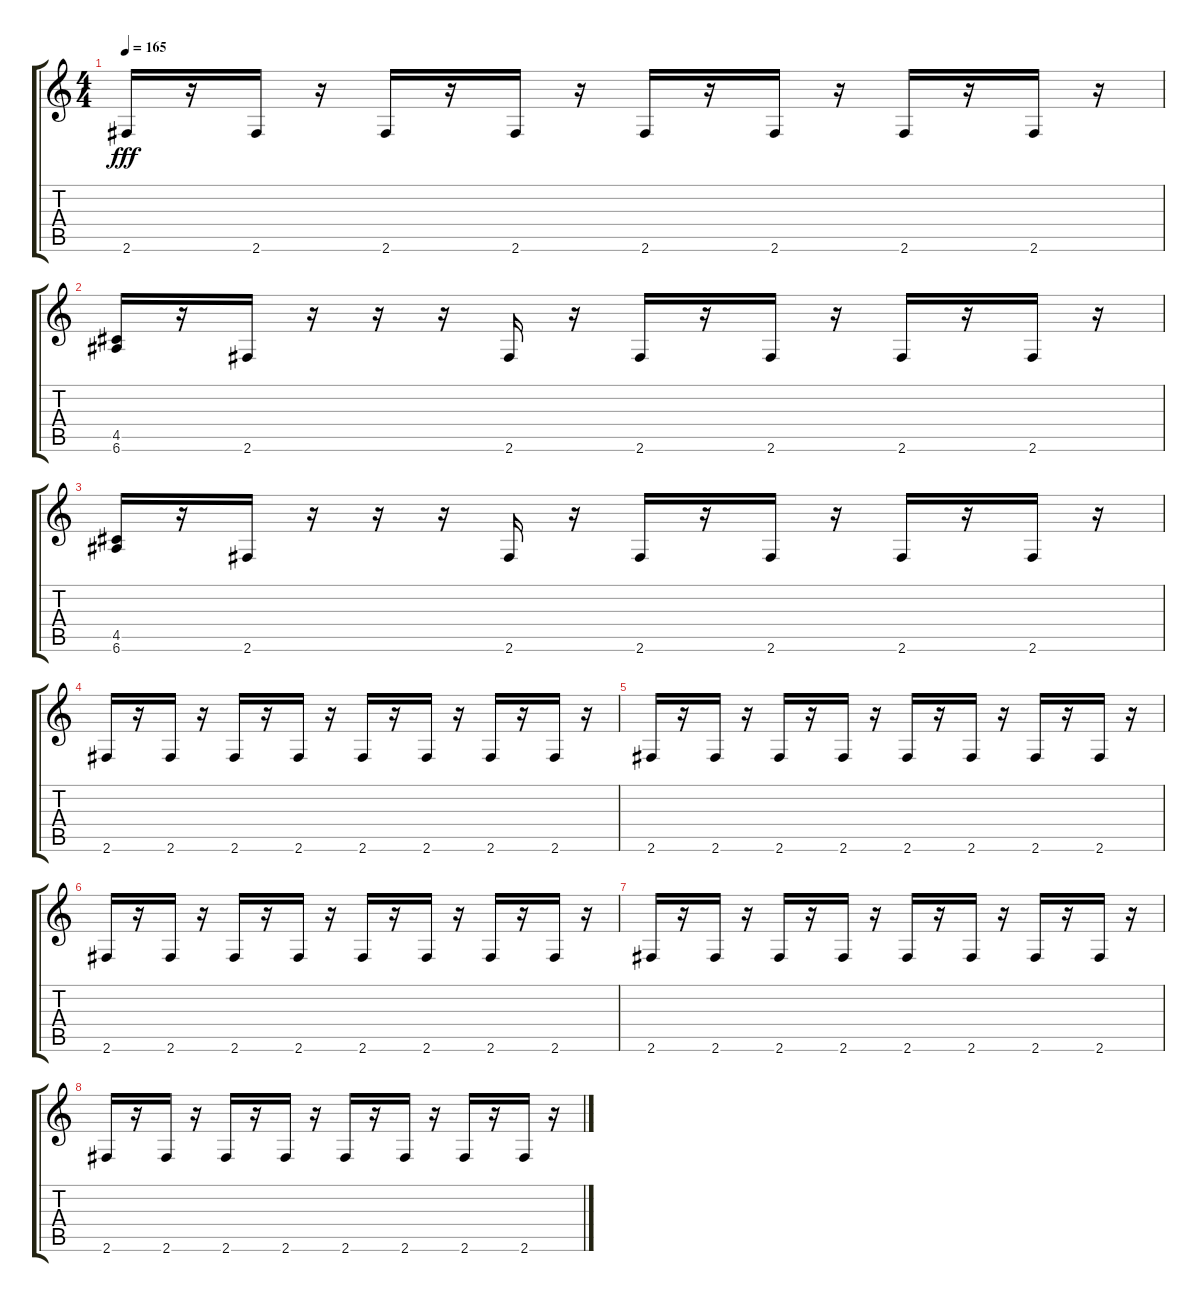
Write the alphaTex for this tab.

\track "" {instrument acousticguitarnylon}
\staff {score tabs}
\tuning (E4 B3 G3 D3 A2 E2) {hide}
\ts (4 4)
\tempo 165
\clef g2
\ks c
2.6.16{dy fff} r.16 2.6.16 r.16 2.6.16 r.16 2.6.16 r.16 2.6.16 r.16 2.6.16 r.16 2.6.16 r.16 2.6.16 r.16 |
(4.5 6.6).16 r.16 2.6.16 r.16 r.16 r.16 2.6.16 r.16 2.6.16 r.16 2.6.16 r.16 2.6.16 r.16 2.6.16 r.16 |
(4.5 6.6).16 r.16 2.6.16 r.16 r.16 r.16 2.6.16 r.16 2.6.16 r.16 2.6.16 r.16 2.6.16 r.16 2.6.16 r.16 |
2.6.16 r.16 2.6.16 r.16 2.6.16 r.16 2.6.16 r.16 2.6.16 r.16 2.6.16 r.16 2.6.16 r.16 2.6.16 r.16 |
2.6.16 r.16 2.6.16 r.16 2.6.16 r.16 2.6.16 r.16 2.6.16 r.16 2.6.16 r.16 2.6.16 r.16 2.6.16 r.16 |
2.6.16 r.16 2.6.16 r.16 2.6.16 r.16 2.6.16 r.16 2.6.16 r.16 2.6.16 r.16 2.6.16 r.16 2.6.16 r.16 |
2.6.16 r.16 2.6.16 r.16 2.6.16 r.16 2.6.16 r.16 2.6.16 r.16 2.6.16 r.16 2.6.16 r.16 2.6.16 r.16 |
2.6.16 r.16 2.6.16 r.16 2.6.16 r.16 2.6.16 r.16 2.6.16 r.16 2.6.16 r.16 2.6.16 r.16 2.6.16 r.16
